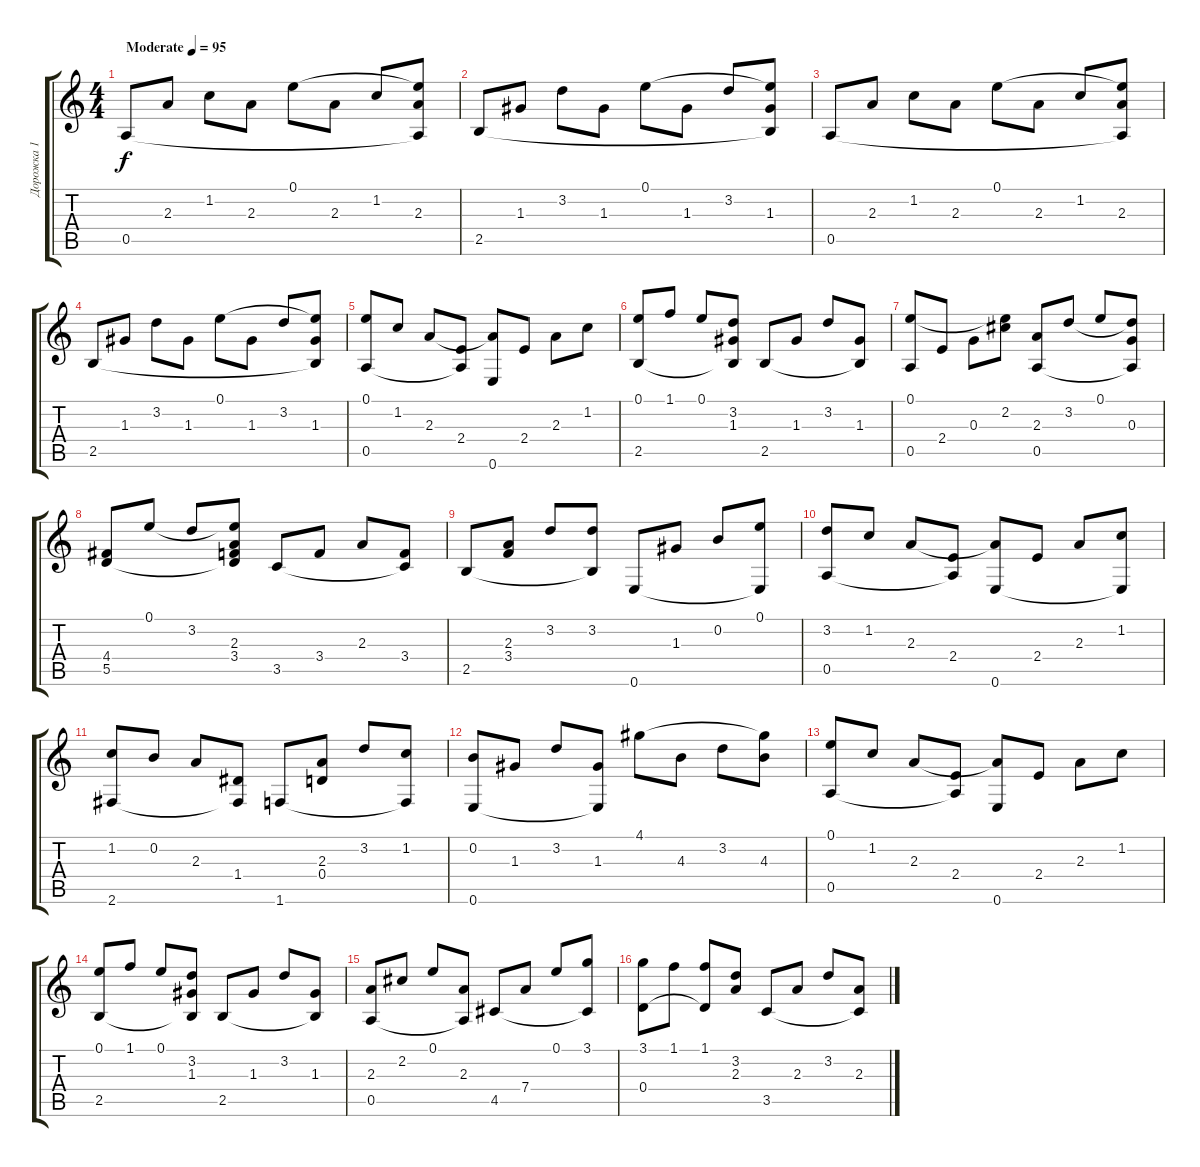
\track ("Дорожка 1" "Дорожка 1") {instrument acousticguitarnylon}
\staff {score tabs}
\tuning (E4 B3 G3 D3 A2 E2) {hide}
\ts (4 4)
\tempo (95 "Moderate")
\clef g2
\ks c
0.5.8{dy f instrument acousticguitarnylon} 2.3.8 1.2.8 2.3.8 0.1.8 2.3.8 1.2.8 (0.1{t} 2.3 0.5{t}).8 |
2.5.8 1.3.8 3.2.8 1.3.8 0.1.8 1.3.8 3.2.8 (0.1{t} 1.3 2.5{t}).8 |
0.5.8 2.3.8 1.2.8 2.3.8 0.1.8 2.3.8 1.2.8 (0.1{t} 2.3 0.5{t}).8 |
2.5.8 1.3.8 3.2.8 1.3.8 0.1.8 1.3.8 3.2.8 (0.1{t} 1.3 2.5{t}).8 |
(0.1 0.5).8 1.2.8 2.3.8 (2.4 0.5{t}).8 (2.3{t} 0.6).8 2.4.8 2.3.8 1.2.8 |
(0.1 2.5).8 1.1.8 0.1.8 (3.2 1.3 2.5{t}).8 2.5.8 1.3.8 3.2.8 (1.3 2.5{t}).8 |
(0.1 0.5).8 2.4.8 0.3.8 (0.1{t} 2.2).8 (2.3 0.5).8 3.2.8 0.1.8 (3.2{t} 0.3 0.5{t}).8 |
(4.4 5.5).8 0.1.8 3.2.8 (0.1{t} 2.3 3.4 5.5{t}).8 3.5.8 3.4.8 2.3.8 (3.4 3.5{t}).8 |
2.5.8 (2.3 3.4).8 3.2.8 (3.2 2.5{t}).8 0.6.8 1.3.8 0.2.8 (0.1 0.6{t}).8 |
(3.2 0.5).8 1.2.8 2.3.8 (2.4 0.5{t}).8 (2.3{t} 0.6).8 2.4.8 2.3.8 (1.2 0.6{t}).8 |
(1.2 2.6).8 0.2.8 2.3.8 (1.4 2.6{t}).8 1.6.8 (2.3 0.4).8 3.2.8 (1.2 1.6{t}).8 |
(0.2 0.6).8 1.3.8 3.2.8 (1.3 0.6{t}).8 4.1.8 4.3.8 3.2.8 (4.1{t} 4.3).8 |
(0.1 0.5).8 1.2.8 2.3.8 (2.4 0.5{t}).8 (2.3{t} 0.6).8 2.4.8 2.3.8 1.2.8 |
(0.1 2.5).8 1.1.8 0.1.8 (3.2 1.3 2.5{t}).8 2.5.8 1.3.8 3.2.8 (1.3 2.5{t}).8 |
(2.3 0.5).8 2.2.8 0.1.8 (2.3 0.5{t}).8 4.5.8 7.4.8 0.1.8 (3.1 4.5{t}).8 |
(3.1 0.4).8 1.1.8 (1.1 0.4{t}).8 (3.2 2.3).8 3.5.8 2.3.8 3.2.8 (2.3 3.5{t}).8
